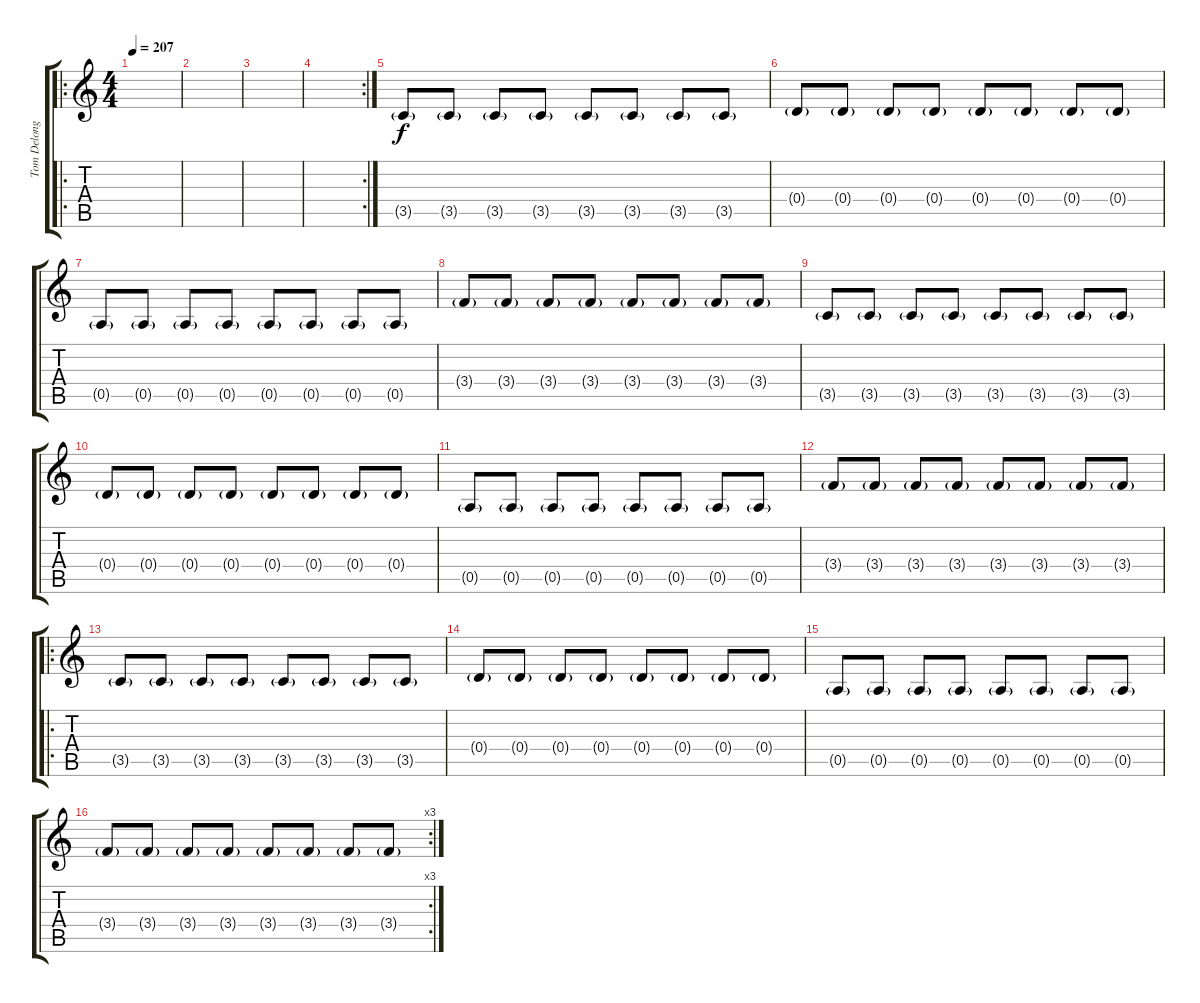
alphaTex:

\track ("Tom Delong (Distortion 2)" "Tom Delong") {instrument distortionguitar}
\staff {score tabs}
\tuning (E4 B3 G3 D3 A2 E2) {hide}
\ro
\ts (4 4)
\tempo 207
\clef g2
\ks c
|
|
|
\rc 2
|
3.5{g}.8 3.5{g}.8 3.5{g}.8 3.5{g}.8 3.5{g}.8 3.5{g}.8 3.5{g}.8 3.5{g}.8 |
0.4{g}.8 0.4{g}.8 0.4{g}.8 0.4{g}.8 0.4{g}.8 0.4{g}.8 0.4{g}.8 0.4{g}.8 |
0.5{g}.8 0.5{g}.8 0.5{g}.8 0.5{g}.8 0.5{g}.8 0.5{g}.8 0.5{g}.8 0.5{g}.8 |
3.4{g}.8 3.4{g}.8 3.4{g}.8 3.4{g}.8 3.4{g}.8 3.4{g}.8 3.4{g}.8 3.4{g}.8 |
3.5{g}.8 3.5{g}.8 3.5{g}.8 3.5{g}.8 3.5{g}.8 3.5{g}.8 3.5{g}.8 3.5{g}.8 |
0.4{g}.8 0.4{g}.8 0.4{g}.8 0.4{g}.8 0.4{g}.8 0.4{g}.8 0.4{g}.8 0.4{g}.8 |
0.5{g}.8 0.5{g}.8 0.5{g}.8 0.5{g}.8 0.5{g}.8 0.5{g}.8 0.5{g}.8 0.5{g}.8 |
3.4{g}.8 3.4{g}.8 3.4{g}.8 3.4{g}.8 3.4{g}.8 3.4{g}.8 3.4{g}.8 3.4{g}.8 |
\ro
3.5{g}.8 3.5{g}.8 3.5{g}.8 3.5{g}.8 3.5{g}.8 3.5{g}.8 3.5{g}.8 3.5{g}.8 |
0.4{g}.8 0.4{g}.8 0.4{g}.8 0.4{g}.8 0.4{g}.8 0.4{g}.8 0.4{g}.8 0.4{g}.8 |
0.5{g}.8 0.5{g}.8 0.5{g}.8 0.5{g}.8 0.5{g}.8 0.5{g}.8 0.5{g}.8 0.5{g}.8 |
\rc 3
3.4{g}.8 3.4{g}.8 3.4{g}.8 3.4{g}.8 3.4{g}.8 3.4{g}.8 3.4{g}.8 3.4{g}.8
